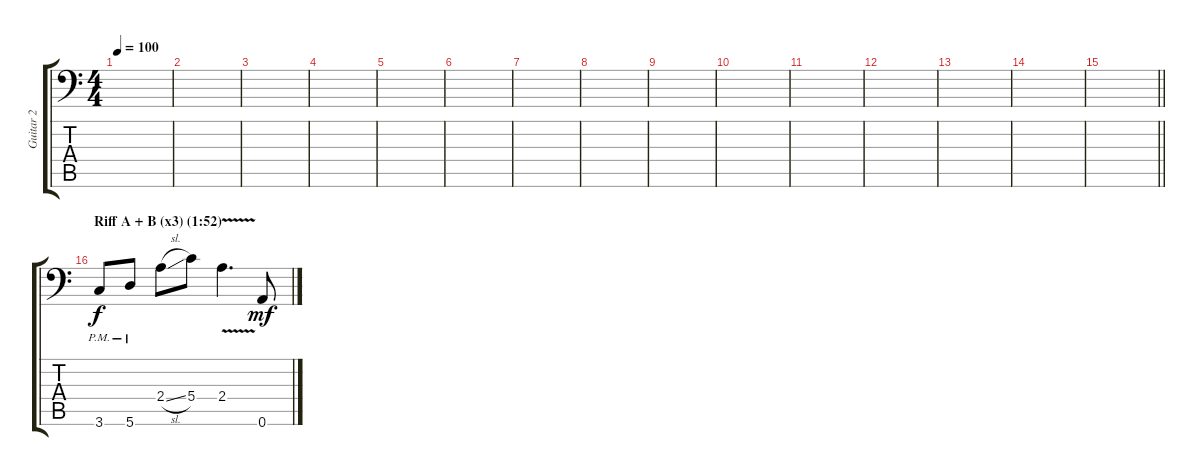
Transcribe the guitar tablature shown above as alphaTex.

\track ("Guitar 2" "Guitar 2") {instrument distortionguitar}
\staff {score tabs}
\tuning (A3 E3 C3 G2 D2 A1) {hide}
\ts (4 4)
\tempo 100
\clef f4
\ks c
|
|
|
|
|
|
|
|
|
|
|
|
|
|
\barLineRight lightlight
|
\section ("" "Riff A + B (x3) (1:52)")
3.6{pm}.8 5.6{pm}.8 2.4{sl}.8 5.4.8 2.4{v}.4{d} 0.6.8{dy mf}
